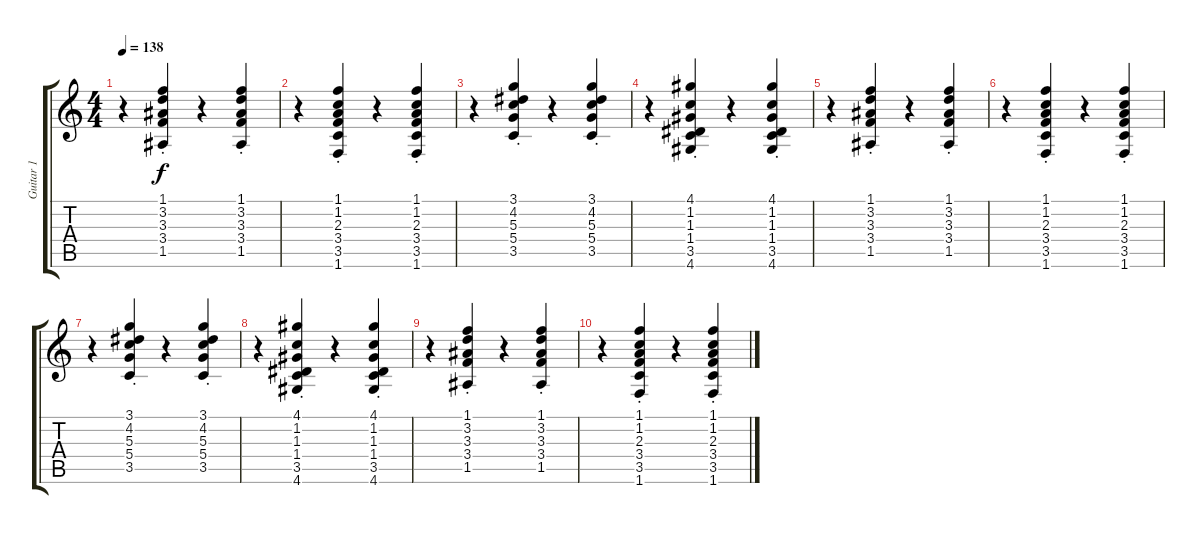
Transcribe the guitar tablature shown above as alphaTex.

\track ("Guitar 1" "Guitar 1") {instrument acousticguitarsteel}
\staff {score tabs}
\tuning (E4 B3 G3 D3 A2 E2) {hide}
\ts (4 4)
\tempo 138
\clef g2
\ks c
r.4{dy f} (1.1{st} 3.2{st} 3.3{st} 3.4{st} 1.5{st}).4 r.4 (1.1{st} 3.2{st} 3.3{st} 3.4{st} 1.5{st}).4 |
r.4 (1.1{st} 1.2{st} 2.3{st} 3.4{st} 3.5{st} 1.6{st}).4 r.4 (1.1{st} 1.2{st} 2.3{st} 3.4{st} 3.5{st} 1.6{st}).4 |
r.4 (3.1{st} 4.2{st} 5.3{st} 5.4{st} 3.5{st}).4 r.4 (3.1{st} 4.2{st} 5.3{st} 5.4{st} 3.5{st}).4 |
r.4 (4.1{st} 1.2{st} 1.3{st} 1.4{st} 3.5{st} 4.6{st}).4 r.4 (4.1{st} 1.2{st} 1.3{st} 1.4{st} 3.5{st} 4.6{st}).4 |
r.4 (1.1{st} 3.2{st} 3.3{st} 3.4{st} 1.5{st}).4 r.4 (1.1{st} 3.2{st} 3.3{st} 3.4{st} 1.5{st}).4 |
r.4 (1.1{st} 1.2{st} 2.3{st} 3.4{st} 3.5{st} 1.6{st}).4 r.4 (1.1{st} 1.2{st} 2.3{st} 3.4{st} 3.5{st} 1.6{st}).4 |
r.4 (3.1{st} 4.2{st} 5.3{st} 5.4{st} 3.5{st}).4 r.4 (3.1{st} 4.2{st} 5.3{st} 5.4{st} 3.5{st}).4 |
r.4 (4.1{st} 1.2{st} 1.3{st} 1.4{st} 3.5{st} 4.6{st}).4 r.4 (4.1{st} 1.2{st} 1.3{st} 1.4{st} 3.5{st} 4.6{st}).4 |
r.4 (1.1{st} 3.2{st} 3.3{st} 3.4{st} 1.5{st}).4 r.4 (1.1{st} 3.2{st} 3.3{st} 3.4{st} 1.5{st}).4 |
r.4 (1.1{st} 1.2{st} 2.3{st} 3.4{st} 3.5{st} 1.6{st}).4 r.4 (1.1{st} 1.2{st} 2.3{st} 3.4{st} 3.5{st} 1.6{st}).4
